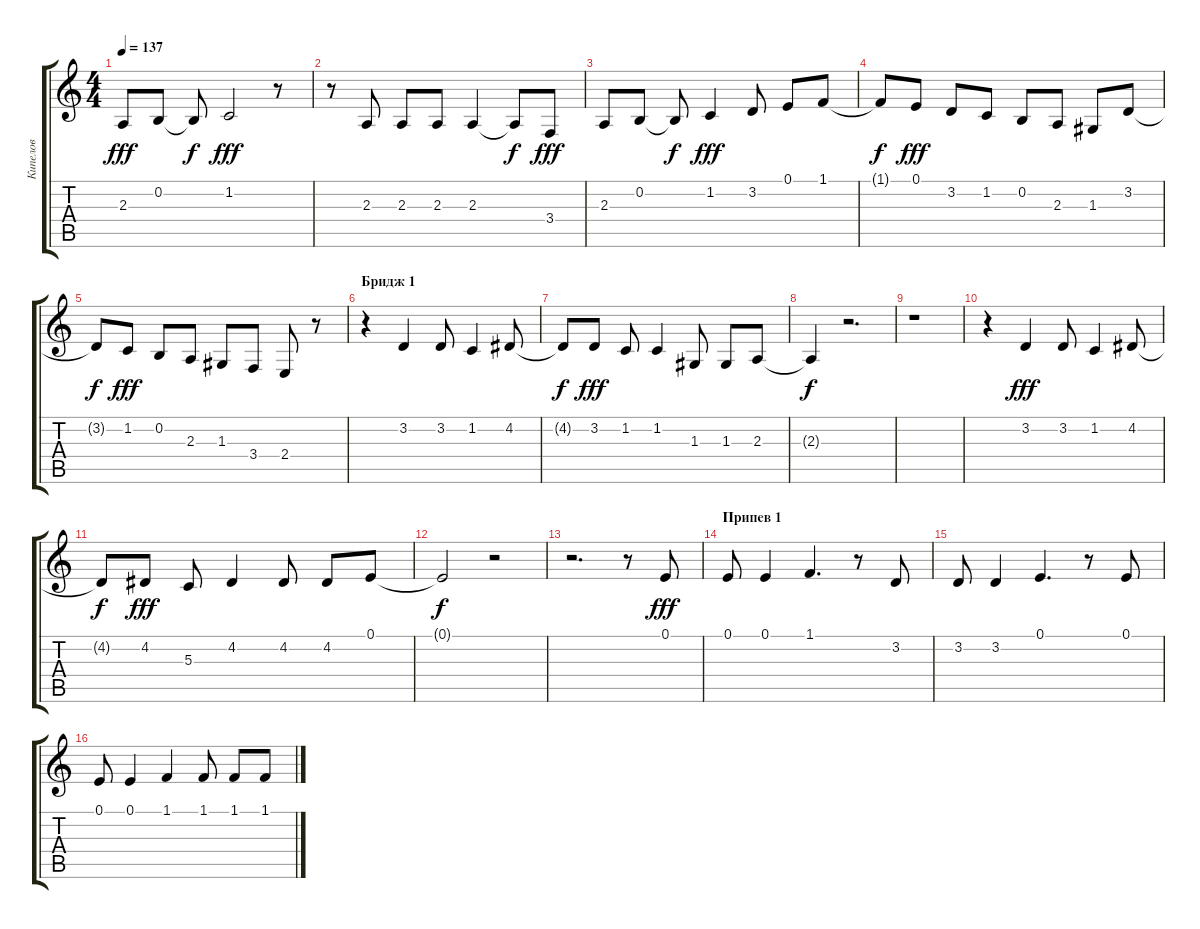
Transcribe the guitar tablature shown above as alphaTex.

\track ("Кипелов " "Кипелов ") {instrument tenorsax}
\staff {score tabs}
\tuning (E4 B3 G3 D3 A2 E2) {hide}
\ts (4 4)
\tempo 137
\clef g2
\ks c
2.3.8{dy fff} 0.2.8 0.2{t}.8{dy f} 1.2.2{dy fff} r.8 |
r.8 2.3.8 2.3.8 2.3.8 2.3.4 2.3{t}.8{dy f} 3.4.8{dy fff} |
2.3.8 0.2.8 0.2{t}.8{dy f} 1.2.4{dy fff} 3.2.8 0.1.8 1.1.8 |
1.1{t}.8{dy f} 0.1.8{dy fff} 3.2.8 1.2.8 0.2.8 2.3.8 1.3.8 3.2.8 |
3.2{t}.8{dy f} 1.2.8{dy fff} 0.2.8 2.3.8 1.3.8 3.4.8 2.4.8 r.8 |
\section ("" "Бридж 1")
r.4 3.2.4 3.2.8 1.2.4 4.2.8 |
4.2{t}.8{dy f} 3.2.8{dy fff} 1.2.8 1.2.4 1.3.8 1.3.8 2.3.8 |
2.3{t}.4{dy f} r.2{d} |
r.1 |
r.4 3.2.4{dy fff} 3.2.8 1.2.4 4.2.8 |
4.2{t}.8{dy f} 4.2.8{dy fff} 5.3.8 4.2.4 4.2.8 4.2.8 0.1.8 |
0.1{t}.2{dy f} r.2 |
r.2{d} r.8 0.1.8{dy fff} |
\section ("" "Припев 1")
0.1.8 0.1.4 1.1.4{d} r.8 3.2.8 |
3.2.8 3.2.4 0.1.4{d} r.8 0.1.8 |
0.1.8 0.1.4 1.1.4 1.1.8 1.1.8 1.1.8
